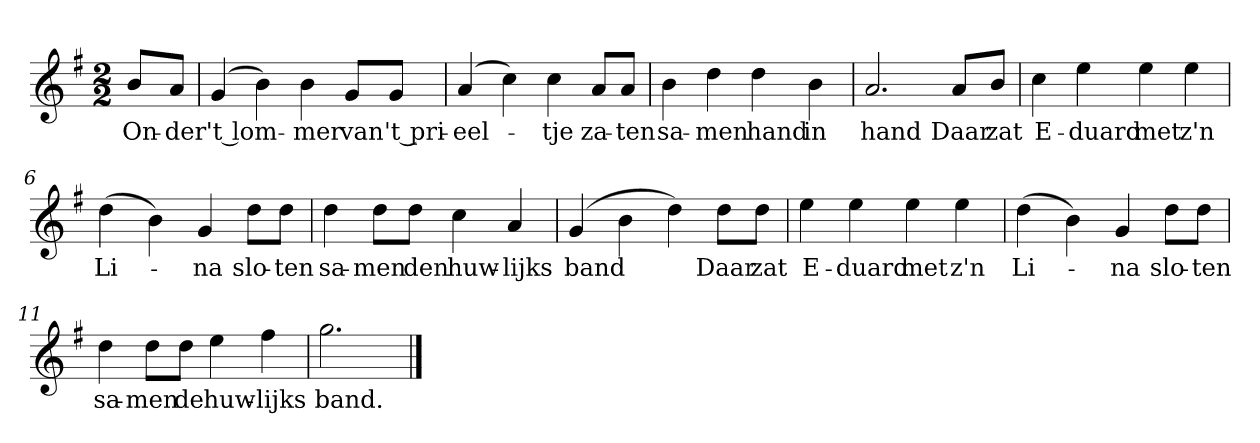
**kern	**text
*part1	*part1
*staff1	*staff1
*clefG2	*
*k[f#]	*
*G:	*
*M2/2	*
*MM120	*
=	=
8b/L	On-
8a/J	-der
=1	=1
(4g	't lom-
4b)	.
4b	-mer
8g/L	van
8g/J	't pri-
=2	=2
(4a	-eel-
4cc)	.
4cc	-tje
8a/L	za-
8a/J	-ten
=3	=3
4b	sa-
4dd	-men
4dd	hand
4b	in
=4	=4
2.a	hand
8a/L	Daar
8b/J	zat
=5	=5
4cc	E-
4ee	-duard
4ee	met
4ee	z'n
=6	=6
(4dd	Li-
4b)	.
4g	-na
8dd\L	slo-
8dd\J	-ten
=7	=7
4dd	sa-
8dd\L	-men
8dd\J	den
4cc	huw-
4a	-lijks
=8	=8
(4g	band
4b	.
4dd)	.
8dd\L	Daar
8dd\J	zat
=9	=9
4ee	E-
4ee	-duard
4ee	met
4ee	z'n
=10	=10
(4dd	Li-
4b)	.
4g	-na
8dd\L	slo-
8dd\J	-ten
=11	=11
4dd	sa-
8dd\L	-men
8dd\J	de
4ee	huw-
4ff#	-lijks
=12	=12
2.gg	band.
==	==
*-	*-
